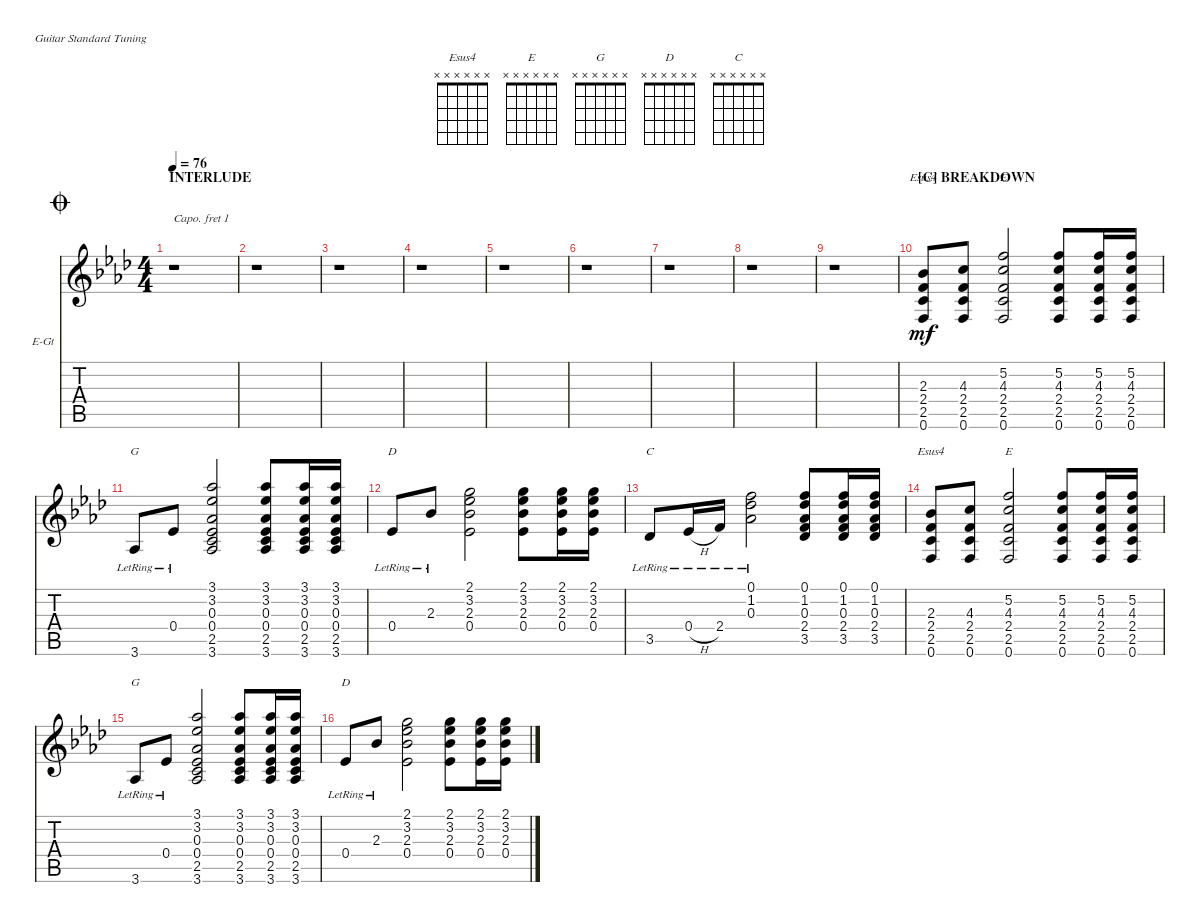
\defaultSystemsLayout 4
\bracketExtendMode nobrackets
\firstSystemTrackNameOrientation horizontal
\otherSystemsTrackNameOrientation horizontal
\track ("Acoustic guitar" "E-Gt") {instrument electricguitarjazz}
\staff {score tabs}
\capo 1
\tuning (E4 B3 G3 D3 A2 E2)
\chord ("Esus4" x x x x x x)
\chord ("E" x x x x x x)
\chord ("G" x x x x x x)
\chord ("D" x x x x x x)
\chord ("C" x x x x x x)
\ts (4 4)
\section ("" "INTERLUDE")
\jump coda
\tempo 76
\clef g2
\ks ab
r.1{dy mf} |
r.1 |
r.1 |
r.1 |
r.1 |
r.1 |
r.1 |
r.1 |
r.1 |
\section ("C" "BREAKDOWN")
(0.6 2.5 2.4 2.3).8{ch "Esus4"} (4.3 2.4 2.5 0.6).8 (0.6 2.5 2.4 4.3 5.2).2{ch "E"} (0.6 2.5 2.4 4.3 5.2).8 (0.6 2.5 2.4 4.3 5.2).16 (0.6 2.5 2.4 4.3 5.2).16 |
3.6{lr}.8{ch "G"} 0.4{lr}.8 (3.6 0.4 0.3 3.2 3.1 2.5).2 (3.6 2.5 0.4 0.3 3.2 3.1).8 (3.6 2.5 0.4 0.3 3.2 3.1).16 (3.6 2.5 0.4 0.3 3.2 3.1).16 |
0.4{lr}.8{ch "D"} 2.3{lr}.8 (0.4 2.3 3.2 2.1).2 (0.4 2.3 3.2 2.1).8 (0.4 2.3 3.2 2.1).16 (0.4 2.3 3.2 2.1).16 |
3.5{lr}.8{ch "C"} 0.4{h lr}.16 2.4{lr}.16 (0.3{lr} 1.2{lr} 0.1{lr}).2 (3.5 2.4 0.3 1.2 0.1).8 (3.5 2.4 0.3 1.2 0.1).16 (3.5 2.4 0.3 1.2 0.1).16 |
(0.6 2.5 2.4 2.3).8{ch "Esus4"} (4.3 2.4 2.5 0.6).8 (0.6 2.5 2.4 4.3 5.2).2{ch "E"} (0.6 2.5 2.4 4.3 5.2).8 (0.6 2.5 2.4 4.3 5.2).16 (0.6 2.5 2.4 4.3 5.2).16 |
3.6{lr}.8{ch "G"} 0.4{lr}.8 (3.6 0.4 0.3 3.2 3.1 2.5).2 (3.6 2.5 0.4 0.3 3.2 3.1).8 (3.6 2.5 0.4 0.3 3.2 3.1).16 (3.6 2.5 0.4 0.3 3.2 3.1).16 |
0.4{lr}.8{ch "D"} 2.3{lr}.8 (0.4 2.3 3.2 2.1).2 (0.4 2.3 3.2 2.1).8 (0.4 2.3 3.2 2.1).16 (0.4 2.3 3.2 2.1).16
